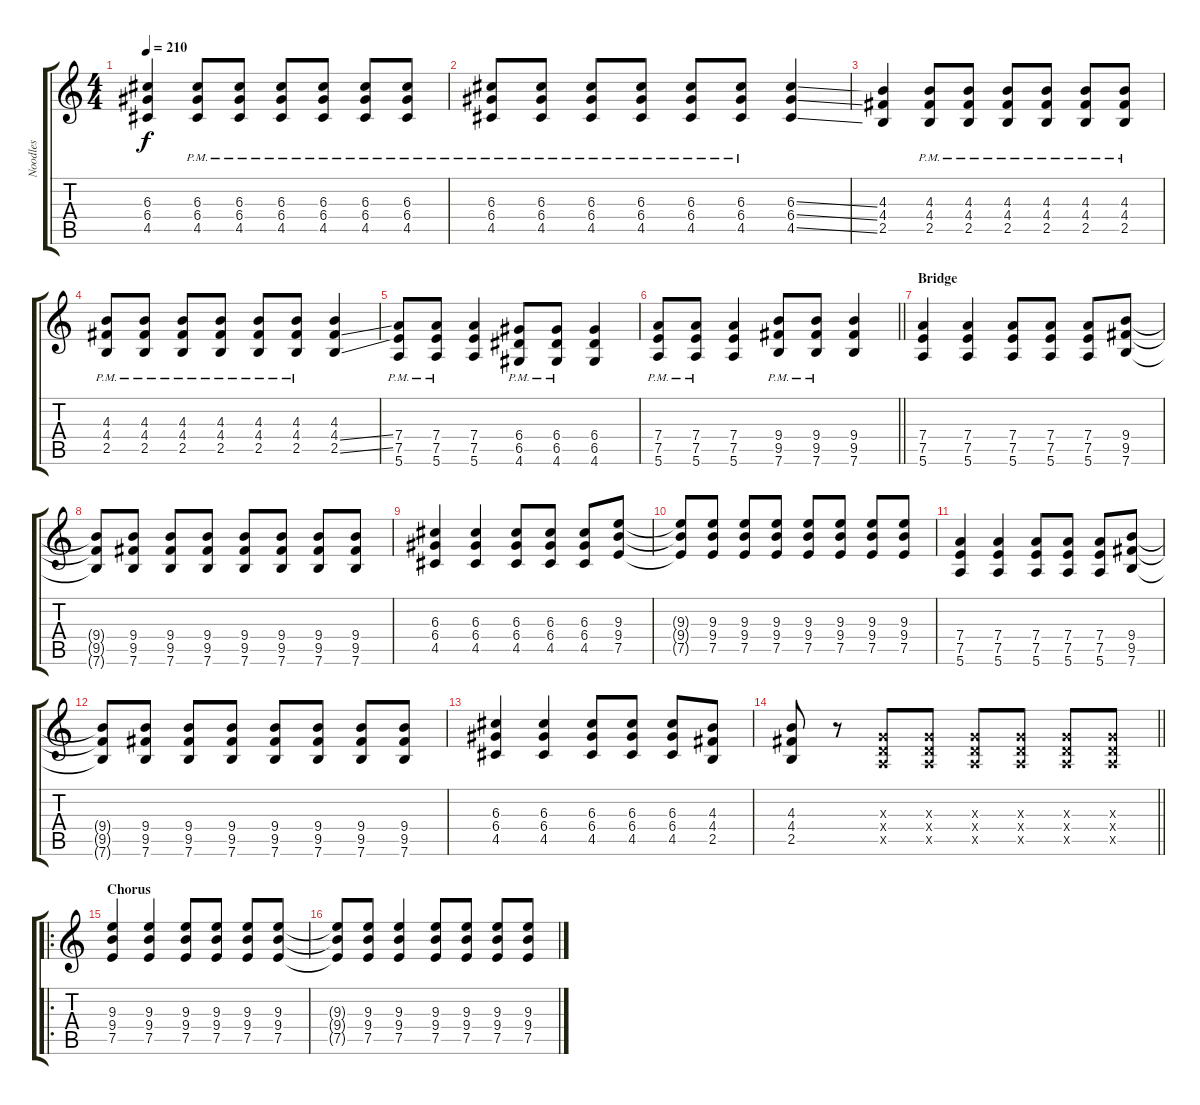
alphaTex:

\track ("Noodles" "Noodles") {instrument overdrivenguitar}
\staff {score tabs}
\tuning (E4 B3 G3 D3 A2 E2) {hide}
\ts (4 4)
\tempo 210
\clef g2
\ks c
(6.3 6.4 4.5).4{dy f} (6.3{pm} 6.4{pm} 4.5{pm}).8 (6.3{pm} 6.4{pm} 4.5{pm}).8 (6.3{pm} 6.4{pm} 4.5{pm}).8 (6.3{pm} 6.4{pm} 4.5{pm}).8 (6.3{pm} 6.4{pm} 4.5{pm}).8 (6.3{pm} 6.4{pm} 4.5{pm}).8 |
(6.3{pm} 6.4{pm} 4.5{pm}).8 (6.3{pm} 6.4{pm} 4.5{pm}).8 (6.3{pm} 6.4{pm} 4.5{pm}).8 (6.3{pm} 6.4{pm} 4.5{pm}).8 (6.3{pm} 6.4{pm} 4.5{pm}).8 (6.3{pm} 6.4{pm} 4.5{pm}).8 (6.3{ss} 6.4{ss} 4.5{ss}).4 |
(4.3 4.4 2.5).4 (4.3{pm} 4.4{pm} 2.5{pm}).8 (4.3{pm} 4.4{pm} 2.5{pm}).8 (4.3{pm} 4.4{pm} 2.5{pm}).8 (4.3{pm} 4.4{pm} 2.5{pm}).8 (4.3{pm} 4.4{pm} 2.5{pm}).8 (4.3{pm} 4.4{pm} 2.5{pm}).8 |
(4.3{pm} 4.4{pm} 2.5{pm}).8 (4.3{pm} 4.4{pm} 2.5{pm}).8 (4.3{pm} 4.4{pm} 2.5{pm}).8 (4.3{pm} 4.4{pm} 2.5{pm}).8 (4.3{pm} 4.4{pm} 2.5{pm}).8 (4.3{pm} 4.4{pm} 2.5{pm}).8 (4.3 4.4{ss} 2.5{ss}).4 |
(7.4{pm} 7.5{pm} 5.6{pm}).8 (7.4{pm} 7.5{pm} 5.6{pm}).8 (7.4 7.5 5.6).4 (6.4{pm} 6.5{pm} 4.6{pm}).8 (6.4{pm} 6.5{pm} 4.6{pm}).8 (6.4 6.5 4.6).4 |
\barLineRight lightlight
(7.4{pm} 7.5{pm} 5.6{pm}).8 (7.4{pm} 7.5{pm} 5.6{pm}).8 (7.4 7.5 5.6).4 (9.4{pm} 9.5{pm} 7.6{pm}).8 (9.4{pm} 9.5{pm} 7.6{pm}).8 (9.4 9.5 7.6).4 |
\section ("" "Bridge")
(7.4 7.5 5.6).4 (7.4 7.5 5.6).4 (7.4 7.5 5.6).8 (7.4 7.5 5.6).8 (7.4 7.5 5.6).8 (9.4 9.5 7.6).8 |
(9.4{t} 9.5{t} 7.6{t}).8 (9.4 9.5 7.6).8 (9.4 9.5 7.6).8 (9.4 9.5 7.6).8 (9.4 9.5 7.6).8 (9.4 9.5 7.6).8 (9.4 9.5 7.6).8 (9.4 9.5 7.6).8 |
(6.3 6.4 4.5).4 (6.3 6.4 4.5).4 (6.3 6.4 4.5).8 (6.3 6.4 4.5).8 (6.3 6.4 4.5).8 (9.3 9.4 7.5).8 |
(9.3{t} 9.4{t} 7.5{t}).8 (9.3 9.4 7.5).8 (9.3 9.4 7.5).8 (9.3 9.4 7.5).8 (9.3 9.4 7.5).8 (9.3 9.4 7.5).8 (9.3 9.4 7.5).8 (9.3 9.4 7.5).8 |
(7.4 7.5 5.6).4 (7.4 7.5 5.6).4 (7.4 7.5 5.6).8 (7.4 7.5 5.6).8 (7.4 7.5 5.6).8 (9.4 9.5 7.6).8 |
(9.4{t} 9.5{t} 7.6{t}).8 (9.4 9.5 7.6).8 (9.4 9.5 7.6).8 (9.4 9.5 7.6).8 (9.4 9.5 7.6).8 (9.4 9.5 7.6).8 (9.4 9.5 7.6).8 (9.4 9.5 7.6).8 |
(6.3 6.4 4.5).4 (6.3 6.4 4.5).4 (6.3 6.4 4.5).8 (6.3 6.4 4.5).8 (6.3 6.4 4.5).8 (4.3 4.4 2.5).8 |
\barLineRight lightlight
(4.3 4.4 2.5).8 r.8 (0.3{x} 0.4{x} 0.5{x}).8 (0.3{x} 0.4{x} 0.5{x}).8 (0.3{x} 0.4{x} 0.5{x}).8 (0.3{x} 0.4{x} 0.5{x}).8 (0.3{x} 0.4{x} 0.5{x}).8 (0.3{x} 0.4{x} 0.5{x}).8 |
\ro
\section ("" "Chorus")
(9.3 9.4 7.5).4 (9.3 9.4 7.5).4 (9.3 9.4 7.5).8 (9.3 9.4 7.5).8 (9.3 9.4 7.5).8 (9.3 9.4 7.5).8 |
(9.3{t} 9.4{t} 7.5{t}).8 (9.3 9.4 7.5).8 (9.3 9.4 7.5).4 (9.3 9.4 7.5).8 (9.3 9.4 7.5).8 (9.3 9.4 7.5).8 (9.3 9.4 7.5).8
